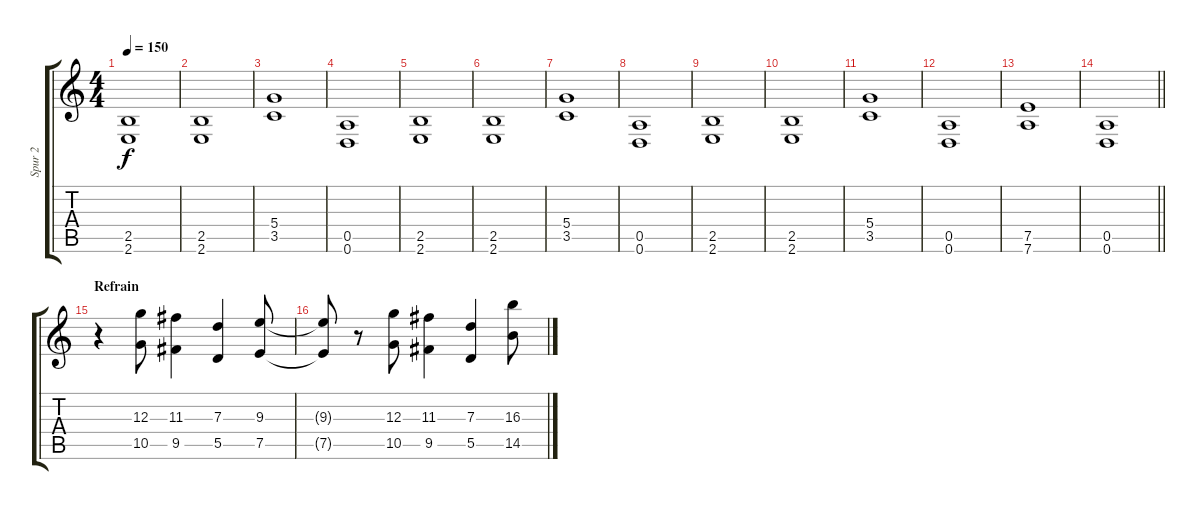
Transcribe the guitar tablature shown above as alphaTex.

\track ("Spur 2" "Spur 2") {instrument distortionguitar}
\staff {score tabs}
\tuning (E4 B3 G3 D3 A2 D2) {hide}
\ts (4 4)
\tempo 150
\clef g2
\ks c
(2.5 2.6).1{dy f} |
(2.5 2.6).1 |
(5.4 3.5).1 |
(0.5 0.6).1 |
(2.5 2.6).1 |
(2.5 2.6).1 |
(5.4 3.5).1 |
(0.5 0.6).1 |
(2.5 2.6).1 |
(2.5 2.6).1 |
(5.4 3.5).1 |
(0.5 0.6).1 |
(7.5 7.6).1 |
\barLineRight lightlight
(0.5 0.6).1 |
\section ("" "Refrain")
r.4 (12.3 10.5).8 (11.3 9.5).4 (7.3 5.5).4 (9.3 7.5).8 |
(9.3{t} 7.5{t}).8 r.8 (12.3 10.5).8 (11.3 9.5).4 (7.3 5.5).4 (16.3 14.5).8
